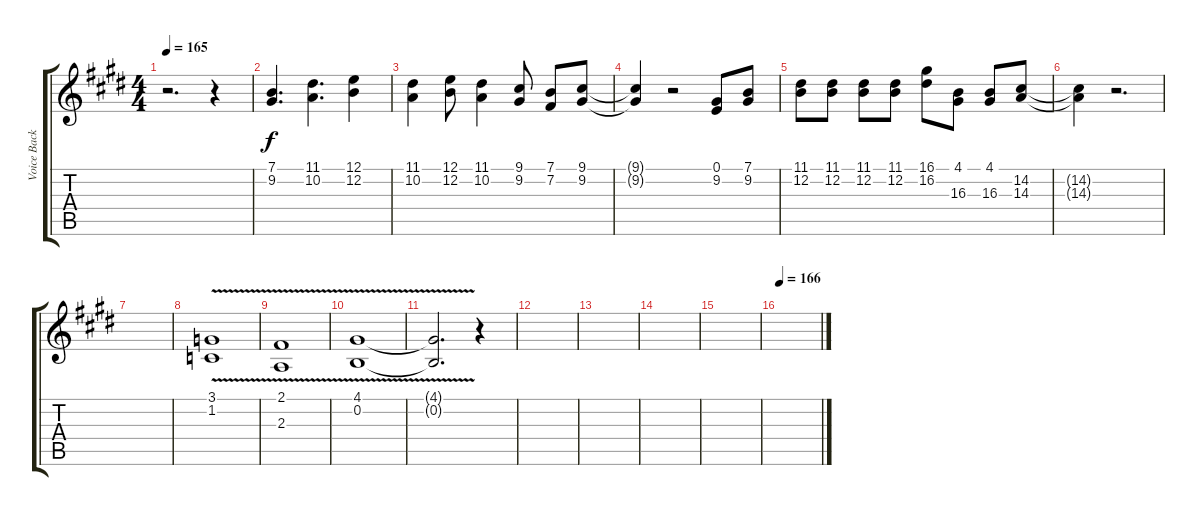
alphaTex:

\track ("Voice Backup" "Voice Back") {instrument pad4choir}
\staff {score tabs}
\tuning (E4 B3 G3 D3 A2 E2) {hide}
\ts (4 4)
\tempo 165
\clef g2
\ks e
r.2{d dy f} r.4 |
(7.1 9.2).4{d} (11.1 10.2).4{d} (12.1 12.2).4 |
(11.1 10.2).4 (12.1 12.2).8 (11.1 10.2).4 (9.1 9.2).8 (7.1 7.2).8 (9.1 9.2).8 |
(9.1{t} 9.2{t}).4 r.2 (0.1 9.2).8 (7.1 9.2).8 |
(11.1 12.2).8 (11.1 12.2).8 (11.1 12.2).8 (11.1 12.2).8 (16.1 16.2).8 (4.1 16.3).8 (4.1 16.3).8 (14.2 14.3).8 |
(14.2{t} 14.3{t}).4 r.2{d} |
|
(3.1{v} 1.2{v}).1{volume 10} |
(2.1{v} 2.3{v}).1 |
(4.1{v} 0.2{v}).1 |
(4.1{t} 0.2{t}).2{d} r.4 |
|
|
|
|
\tempo 166
